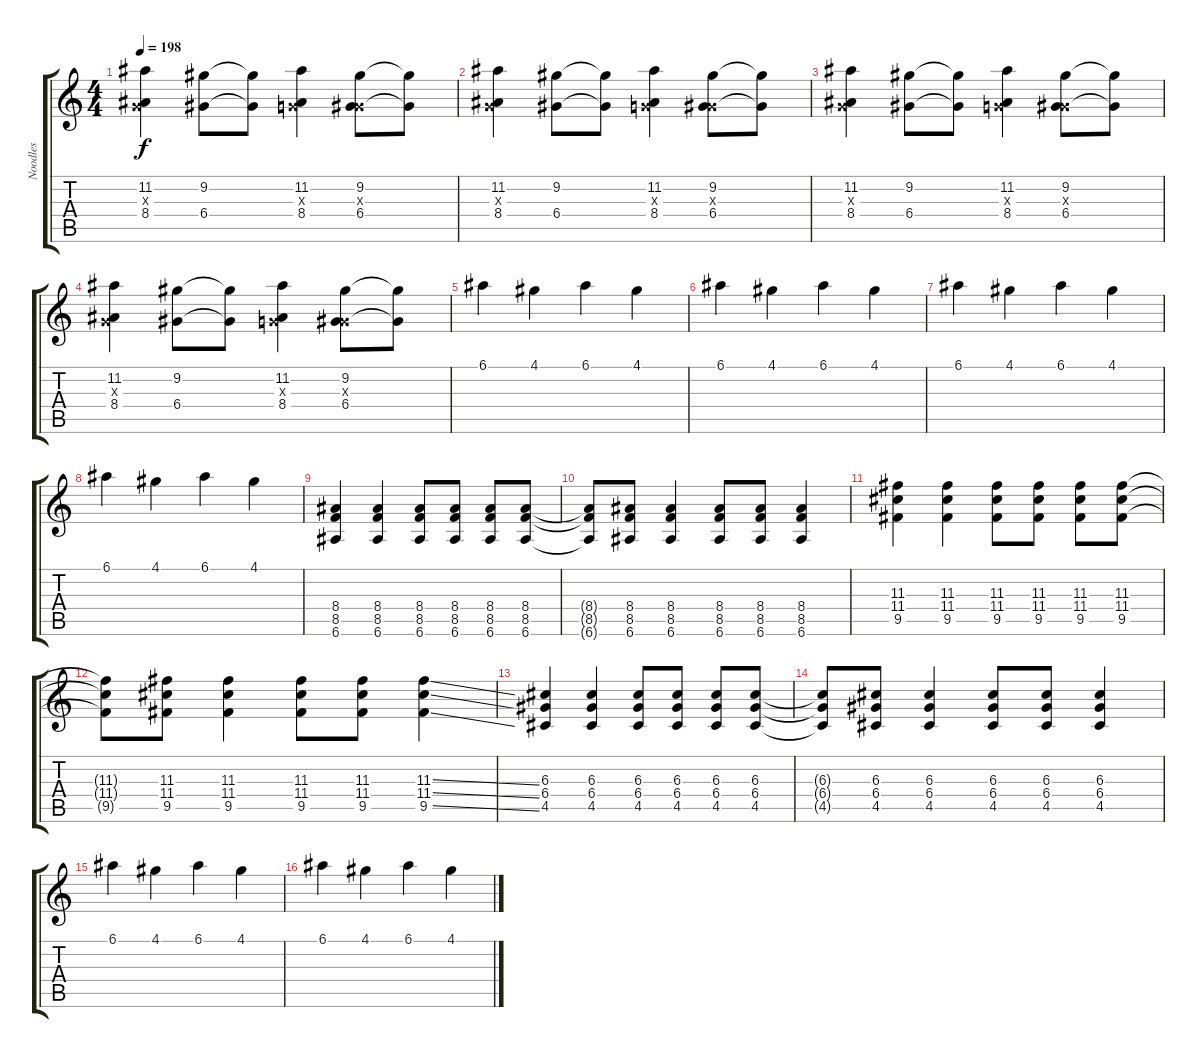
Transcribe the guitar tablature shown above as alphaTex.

\track ("Noodles" "Noodles") {instrument distortionguitar}
\staff {score tabs}
\tuning (E4 B3 G3 D3 A2 E2) {hide}
\ts (4 4)
\tempo 198
\clef g2
\ks c
(11.2 0.3{x} 8.4).4{dy f} (9.2 6.4).8 (9.2{t} 6.4{t}).8 (11.2 0.3{x} 8.4).4 (9.2 0.3{x} 6.4).8 (9.2{t} 6.4{t}).8 |
(11.2 0.3{x} 8.4).4 (9.2 6.4).8 (9.2{t} 6.4{t}).8 (11.2 0.3{x} 8.4).4 (9.2 0.3{x} 6.4).8 (9.2{t} 6.4{t}).8 |
(11.2 0.3{x} 8.4).4 (9.2 6.4).8 (9.2{t} 6.4{t}).8 (11.2 0.3{x} 8.4).4 (9.2 0.3{x} 6.4).8 (9.2{t} 6.4{t}).8 |
(11.2 0.3{x} 8.4).4 (9.2 6.4).8 (9.2{t} 6.4{t}).8 (11.2 0.3{x} 8.4).4 (9.2 0.3{x} 6.4).8 (9.2{t} 6.4{t}).8 |
6.1.4 4.1.4 6.1.4 4.1.4 |
6.1.4 4.1.4 6.1.4 4.1.4 |
6.1.4 4.1.4 6.1.4 4.1.4 |
6.1.4 4.1.4 6.1.4 4.1.4 |
(8.4 8.5 6.6).4 (8.4 8.5 6.6).4 (8.4 8.5 6.6).8 (8.4 8.5 6.6).8 (8.4 8.5 6.6).8 (8.4 8.5 6.6).8 |
(8.4{t} 8.5{t} 6.6{t}).8 (8.4 8.5 6.6).8 (8.4 8.5 6.6).4 (8.4 8.5 6.6).8 (8.4 8.5 6.6).8 (8.4 8.5 6.6).4 |
(11.3 11.4 9.5).4 (11.3 11.4 9.5).4 (11.3 11.4 9.5).8 (11.3 11.4 9.5).8 (11.3 11.4 9.5).8 (11.3 11.4 9.5).8 |
(11.3{t} 11.4{t} 9.5{t}).8 (11.3 11.4 9.5).8 (11.3 11.4 9.5).4 (11.3 11.4 9.5).8 (11.3 11.4 9.5).8 (11.3{ss} 11.4{ss} 9.5{ss}).4 |
(6.3 6.4 4.5).4 (6.3 6.4 4.5).4 (6.3 6.4 4.5).8 (6.3 6.4 4.5).8 (6.3 6.4 4.5).8 (6.3 6.4 4.5).8 |
(6.3{t} 6.4{t} 4.5{t}).8 (6.3 6.4 4.5).8 (6.3 6.4 4.5).4 (6.3 6.4 4.5).8 (6.3 6.4 4.5).8 (6.3 6.4 4.5).4 |
6.1.4 4.1.4 6.1.4 4.1.4 |
6.1.4 4.1.4 6.1.4 4.1.4
